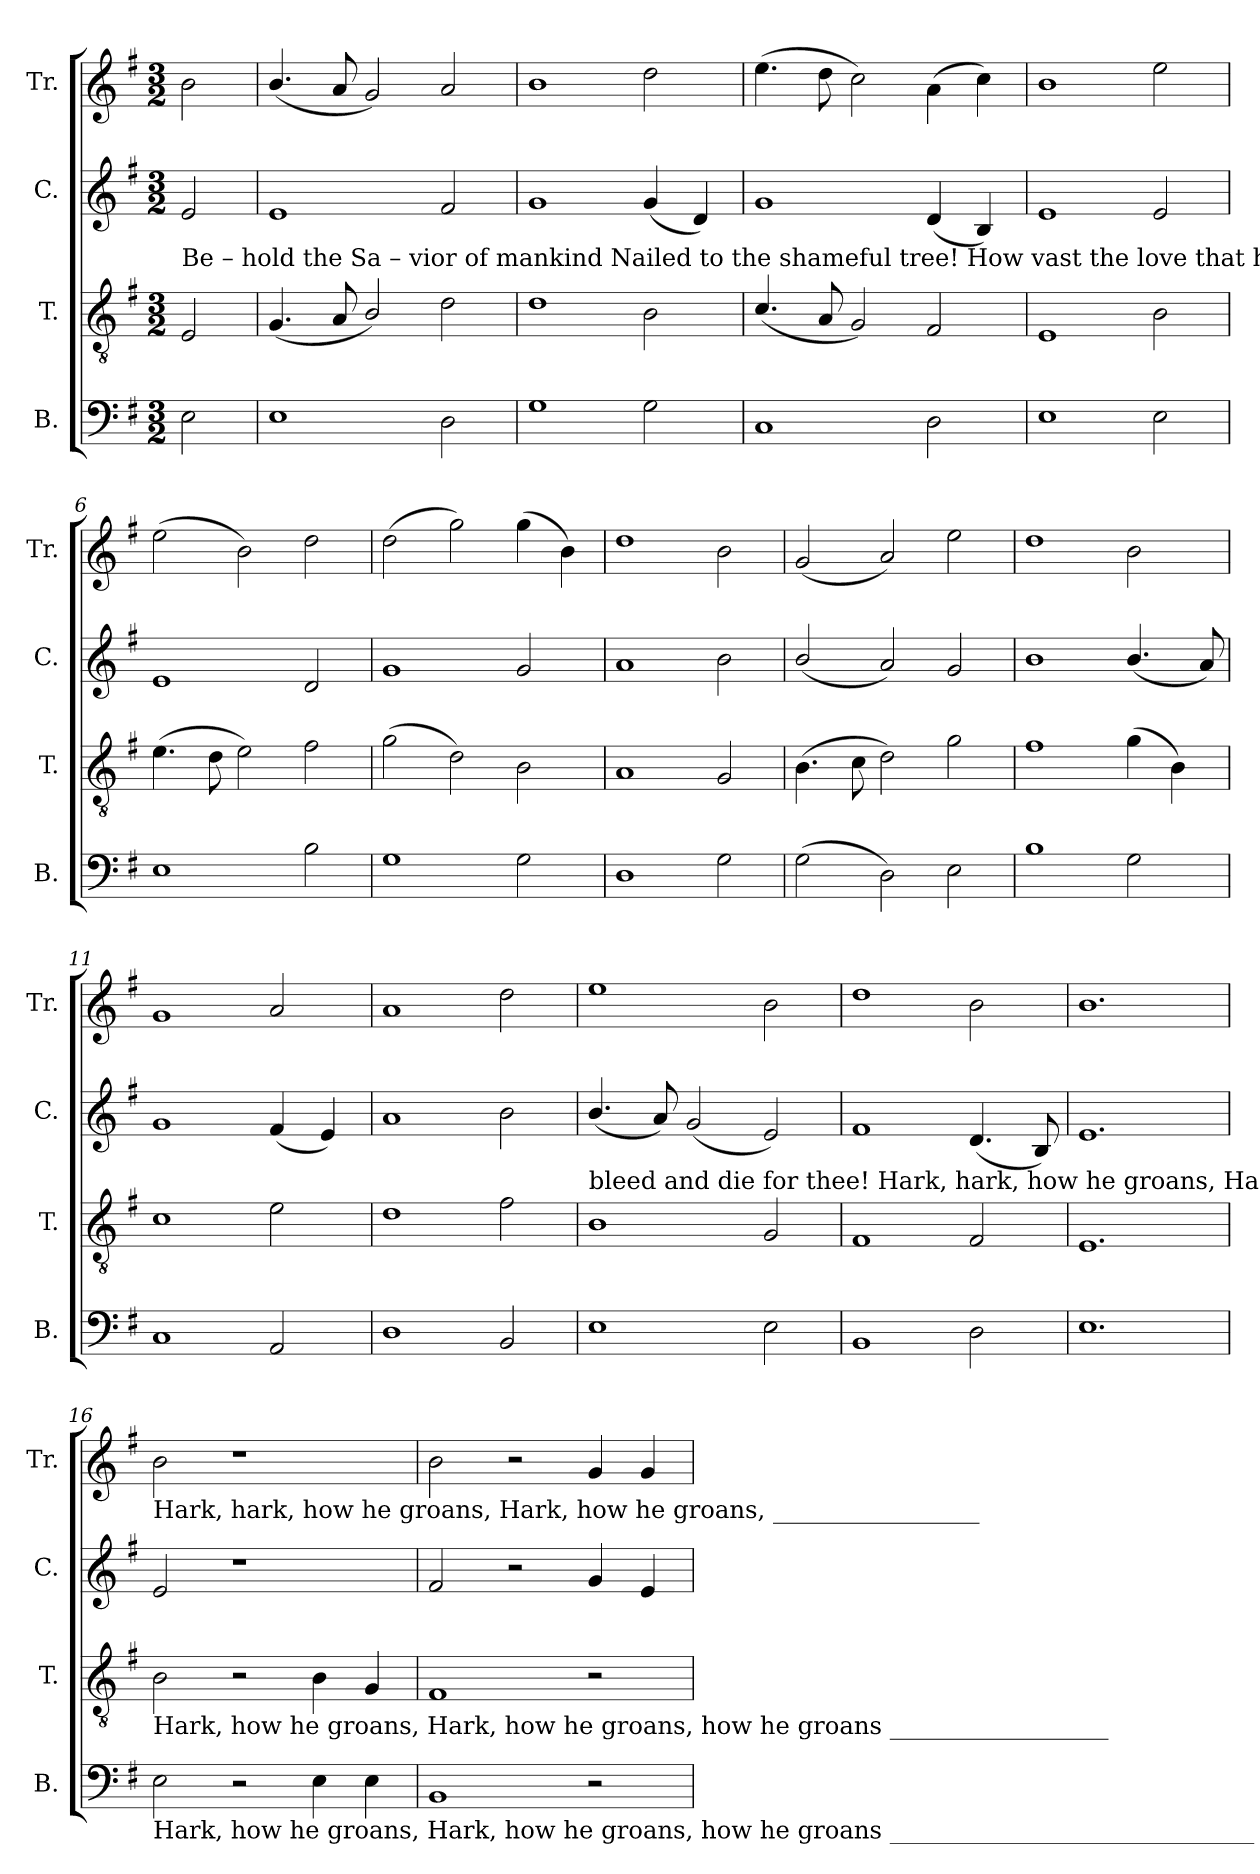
**kern	**kern	**kern	**kern
*part4	*part3	*part2	*part1
*staff4	*staff3	*staff2	*staff1
*I"B.	*I"T.	*I"C.	*I"Tr.
*I'B.	*I'T.	*I'C.	*I'Tr.
*clefF4	*clefGv2	*clefG2	*clefG2
*k[f#]	*k[f#]	*k[f#]	*k[f#]
*M3/2	*M3/2	*M3/2	*M3/2
*MM120	*MM120	*MM120	*MM120
=1	=1	=1	=1
!	!	!LO:TX:b:t=Be – hold       the  Sa – vior   of        mankind  Nailed  to         the shameful tree!  How  vast   the  love  that   him  inclined  To	!
2E\	2E/	2e/	2b\
=2	=2	=2	=2
1E	(4.G/	1e	(4.b/
.	8A/	.	8a/
.	2B/)	.	2g/)
2D\	2d\	2f#/	2a/
=3	=3	=3	=3
1G	1d	1g	1b
2G\	2B\	(4g/	2dd\
.	.	4d/)	.
=4	=4	=4	=4
1C	(4.c/	1g	(4.ee\
.	8A/	.	8dd\
.	2G/)	.	2cc\)
2D\	2F#/	(4d/	(4a\
.	.	4B/)	4cc\)
=5	=5	=5	=5
1E	1E	1e	1b
2E\	2B\	2e/	2ee\
=6	=6	=6	=6
1E	(4.e\	1e	(2ee\
.	8d\	.	.
.	2e\)	.	2b\)
2B\	2f#\	2d/	2dd\
=7	=7	=7	=7
1G	(2g\	1g	(2dd\
.	2d\)	.	2gg\)
2G\	2B\	2g/	(4gg\
.	.	.	4b\)
=8	=8	=8	=8
1D	1A	1a	1dd
2G\	2G/	2b\	2b\
=9	=9	=9	=9
(2G\	(4.B\	(2b/	(2g/
.	8c\	.	.
2D\)	2d\)	2a/)	2a/)
2E\	2g\	2g/	2ee\
=10	=10	=10	=10
1B	1f#	1b	1dd
2G\	(4g\	(4.b/	2b\
.	4B\)	.	.
.	.	8a/)	.
=11	=11	=11	=11
1C	1c	1g	1g
2AA/	2e\	(4f#/	2a/
.	.	4e/)	.
=12	=12	=12	=12
1D	1d	1a	1a
2BB/	2f#\	2b\	2dd\
!!LO:LB:g=z
=13	=13	=13	=13
!	!	!LO:TX:b:t=bleed  and    die   for        thee!     Hark,        hark, how he groans,                     Hark, how he groans ___________	!
1E	1B	(4.b/	1ee
.	.	8a/)	.
.	.	(2g/	.
2E\	2G/	2e/)	2b\
=14	=14	=14	=14
1BB	1F#	1f#	1dd
2D\	2F#/	(4.d/	2b\
.	.	8B/)	.
=15	=15	=15	=15
1.E	1.E	1.e	1.b
=16	=16	=16	=16
!	!	!	!LO:TX:b:t=Hark,        hark, how he groans,                     Hark, how he groans, _________________
!	!LO:TX:b:t=Hark, how he groans,      Hark,  how  he   groans, how he groans __________________	!	!
!LO:TX:b:t=Hark, how he groans,      Hark,  how  he   groans, how he groans ______________________________	!	!	!
2E\	2B\	2e/	2b\
2r	2r	1r	1r
4E\	4B\	.	.
4E\	4G/	.	.
=17	=17	=17	=17
1BB	1F#	2f#/	2b\
.	.	2r	2r
2r	2r	4g/	4g/
.	.	4e/	4g/
=	=	=	=
*-	*-	*-	*-
